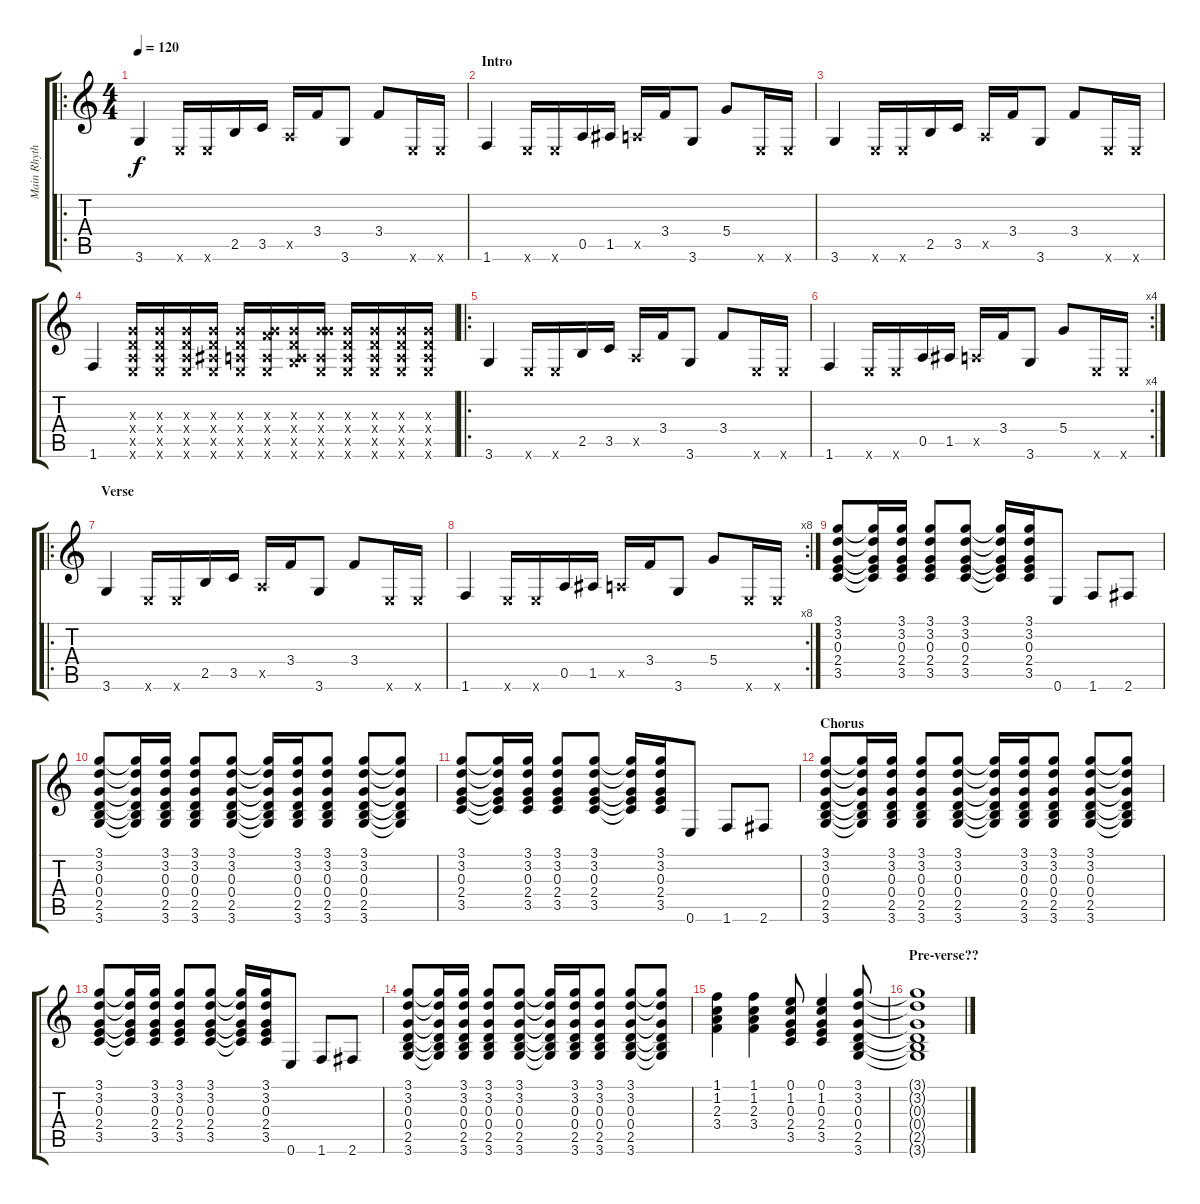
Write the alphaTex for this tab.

\track ("Main Rhythm Guitar" "Main Rhyth") {instrument acousticguitarsteel}
\staff {score tabs}
\tuning (E4 B3 G3 D3 A2 E2) {hide}
\ro
\ts (4 4)
\tempo 120
\clef g2
\ks c
3.6.4{dy f instrument acousticguitarsteel} 0.6{x}.16 0.6{x}.16 2.5.16 3.5.16 0.5{x}.16 3.4.16 3.6.8 3.4.8 0.6{x}.16 0.6{x}.16 |
\section ("" "Intro")
1.6.4 0.6{x}.16 0.6{x}.16 0.5.16 1.5.16 0.5{x}.16 3.4.16 3.6.8 5.4.8 0.6{x}.16 0.6{x}.16 |
3.6.4 0.6{x}.16 0.6{x}.16 2.5.16 3.5.16 0.5{x}.16 3.4.16 3.6.8 3.4.8 0.6{x}.16 0.6{x}.16 |
1.6.4 (0.3{x} 0.4{x} 0.5{x} 0.6{x}).16 (0.3{x} 0.4{x} 0.5{x} 0.6{x}).16 (0.3{x} 0.4{x} 0.5{x} 0.6{x}).16 (0.3{x} 0.4{x} 1.5{x} 0.6{x}).16 (0.3{x} 0.4{x} 0.5{x} 0.6{x}).16 (0.3{x} 3.4{x} 0.5{x} 0.6{x}).16 (0.3{x} 0.4{x} 0.5{x} 3.6{x}).16 (0.3{x} 5.4{x} 0.5{x} 0.6{x}).16 (0.3{x} 0.4{x} 0.5{x} 0.6{x}).16 (0.3{x} 0.4{x} 0.5{x} 0.6{x}).16 (0.3{x} 0.4{x} 0.5{x} 0.6{x}).16 (0.3{x} 0.4{x} 0.5{x} 0.6{x}).16 |
\ro
3.6.4 0.6{x}.16 0.6{x}.16 2.5.16 3.5.16 0.5{x}.16 3.4.16 3.6.8 3.4.8 0.6{x}.16 0.6{x}.16 |
\rc 4
1.6.4 0.6{x}.16 0.6{x}.16 0.5.16 1.5.16 0.5{x}.16 3.4.16 3.6.8 5.4.8 0.6{x}.16 0.6{x}.16 |
\ro
\section ("" "Verse")
3.6.4 0.6{x}.16 0.6{x}.16 2.5.16 3.5.16 0.5{x}.16 3.4.16 3.6.8 3.4.8 0.6{x}.16 0.6{x}.16 |
\rc 8
1.6.4 0.6{x}.16 0.6{x}.16 0.5.16 1.5.16 0.5{x}.16 3.4.16 3.6.8 5.4.8 0.6{x}.16 0.6{x}.16 |
(3.1 3.2 0.3 2.4 3.5).8 (3.1{t} 3.2{t} 0.3{t} 2.4{t} 3.5{t}).16 (3.1 3.2 0.3 2.4 3.5).16 (3.1 3.2 0.3 2.4 3.5).8 (3.1 3.2 0.3 2.4 3.5).8 (3.1{t} 3.2{t} 0.3{t} 2.4{t} 3.5{t}).16 (3.1 3.2 0.3 2.4 3.5).16 0.6.8 1.6.8 2.6.8 |
(3.1 3.2 0.3 0.4 2.5 3.6).8 (3.1{t} 3.2{t} 0.3{t} 0.4{t} 2.5{t} 3.6{t}).16 (3.1 3.2 0.3 0.4 2.5 3.6).16 (3.1 3.2 0.3 0.4 2.5 3.6).8 (3.1 3.2 0.3 0.4 2.5 3.6).8 (3.1{t} 3.2{t} 0.3{t} 0.4{t} 2.5{t} 3.6{t}).16 (3.1 3.2 0.3 0.4 2.5 3.6).16 (3.1 3.2 0.3 0.4 2.5 3.6).8 (3.1 3.2 0.3 0.4 2.5 3.6).8 (3.1{t} 3.2{t} 0.3{t} 0.4{t} 2.5{t} 3.6{t}).8 |
(3.1 3.2 0.3 2.4 3.5).8 (3.1{t} 3.2{t} 0.3{t} 2.4{t} 3.5{t}).16 (3.1 3.2 0.3 2.4 3.5).16 (3.1 3.2 0.3 2.4 3.5).8 (3.1 3.2 0.3 2.4 3.5).8 (3.1{t} 3.2{t} 0.3{t} 2.4{t} 3.5{t}).16 (3.1 3.2 0.3 2.4 3.5).16 0.6.8 1.6.8 2.6.8 |
\section ("" "Chorus")
(3.1 3.2 0.3 0.4 2.5 3.6).8 (3.1{t} 3.2{t} 0.3{t} 0.4{t} 2.5{t} 3.6{t}).16 (3.1 3.2 0.3 0.4 2.5 3.6).16 (3.1 3.2 0.3 0.4 2.5 3.6).8 (3.1 3.2 0.3 0.4 2.5 3.6).8 (3.1{t} 3.2{t} 0.3{t} 0.4{t} 2.5{t} 3.6{t}).16 (3.1 3.2 0.3 0.4 2.5 3.6).16 (3.1 3.2 0.3 0.4 2.5 3.6).8 (3.1 3.2 0.3 0.4 2.5 3.6).8 (3.1{t} 3.2{t} 0.3{t} 0.4{t} 2.5{t} 3.6{t}).8 |
(3.1 3.2 0.3 2.4 3.5).8 (3.1{t} 3.2{t} 0.3{t} 2.4{t} 3.5{t}).16 (3.1 3.2 0.3 2.4 3.5).16 (3.1 3.2 0.3 2.4 3.5).8 (3.1 3.2 0.3 2.4 3.5).8 (3.1{t} 3.2{t} 0.3{t} 2.4{t} 3.5{t}).16 (3.1 3.2 0.3 2.4 3.5).16 0.6.8 1.6.8 2.6.8 |
(3.1 3.2 0.3 0.4 2.5 3.6).8 (3.1{t} 3.2{t} 0.3{t} 0.4{t} 2.5{t} 3.6{t}).16 (3.1 3.2 0.3 0.4 2.5 3.6).16 (3.1 3.2 0.3 0.4 2.5 3.6).8 (3.1 3.2 0.3 0.4 2.5 3.6).8 (3.1{t} 3.2{t} 0.3{t} 0.4{t} 2.5{t} 3.6{t}).16 (3.1 3.2 0.3 0.4 2.5 3.6).16 (3.1 3.2 0.3 0.4 2.5 3.6).8 (3.1 3.2 0.3 0.4 2.5 3.6).8 (3.1{t} 3.2{t} 0.3{t} 0.4{t} 2.5{t} 3.6{t}).8 |
(1.1 1.2 2.3 3.4).4 (1.1 1.2 2.3 3.4).4 (0.1 1.2 0.3 2.4 3.5).8 (0.1 1.2 0.3 2.4 3.5).4 (3.1 3.2 0.3 0.4 2.5 3.6).8 |
\section ("" "Pre-verse??")
(3.1{t} 3.2{t} 0.3{t} 0.4{t} 2.5{t} 3.6{t}).1
